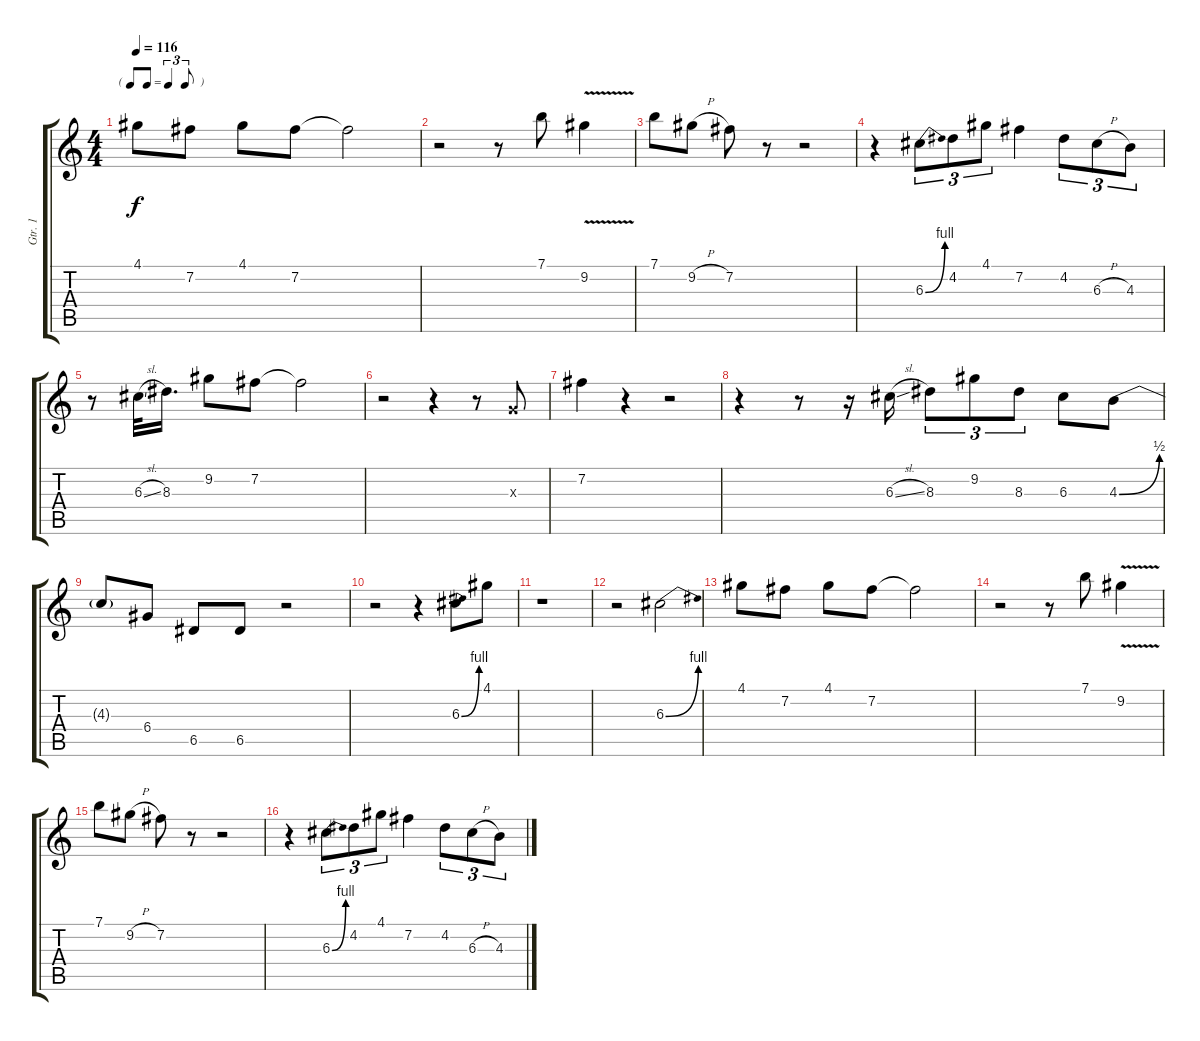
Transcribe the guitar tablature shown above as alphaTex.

\track ("Gtr. 1" "Gtr. 1") {instrument overdrivenguitar}
\staff {score tabs}
\tuning (E4 B3 G3 D3 A2 E2) {hide}
\ts (4 4)
\tf triplet8th
\tempo 116
\clef g2
\ks c
4.1.8{dy f} 7.2.8 4.1.8 7.2.8 7.2{t}.2 |
r.2 r.8 7.1.8 9.2{v}.4 |
7.1.8 9.2{h}.8 7.2.8 r.8 r.2 |
r.4 6.3{be (bend 0 0 60 4)}.8{tu (3 2)} 4.2.8{tu (3 2)} 4.1.8{tu (3 2)} 7.2.4 4.2.8{tu (3 2)} 6.3{h}.8{tu (3 2)} 4.3.8{tu (3 2)} |
r.8 6.3{sl}.32 8.3.16{d} 9.2.8 7.2.8 7.2{t}.2 |
r.2 r.4 r.8 0.3{x}.8 |
7.2.4 r.4 r.2 |
r.4 r.8 r.16 6.3{sl}.16 8.3.8{tu (3 2)} 9.2.8{tu (3 2)} 8.3.8{tu (3 2)} 6.3.8 4.3{be (bend 0 0 60 2)}.8 |
4.3{t}.8 6.4.8 6.5.8 6.5.8 r.2 |
r.2 r.4 6.3{be (bend 0 0 60 4)}.8 4.1.8 |
r.1 |
r.2 6.3{be (bend 0 0 60 4)}.2 |
4.1.8 7.2.8 4.1.8 7.2.8 7.2{t}.2 |
r.2 r.8 7.1.8 9.2{v}.4 |
7.1.8 9.2{h}.8 7.2.8 r.8 r.2 |
r.4 6.3{be (bend 0 0 60 4)}.8{tu (3 2)} 4.2.8{tu (3 2)} 4.1.8{tu (3 2)} 7.2.4 4.2.8{tu (3 2)} 6.3{h}.8{tu (3 2)} 4.3.8{tu (3 2)}
